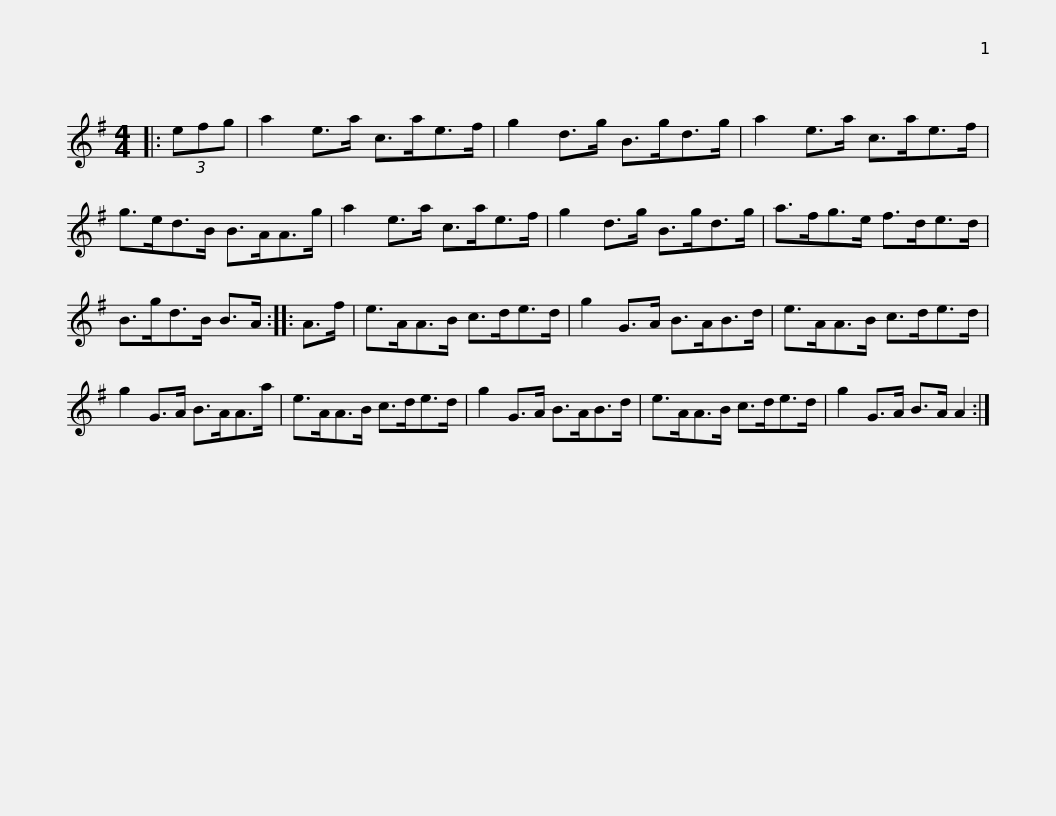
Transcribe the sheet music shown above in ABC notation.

X:1
L:1/8
M:4/4
I:linebreak $
K:G
V:1 treble
V:1
|: (3efg | a2 e>a c>ae>f | g2 d>g B>gd>g | a2 e>a c>ae>f | g>ed>B B>AA>g |$ %5
 a2 e>a c>ae>f | g2 d>g B>gd>g | a>fg>e f>de>d | B>gd>B B>A :: A>f |$ %10
 e>AA>B c>de>d | g2 G>A B>AB>d | e>AA>B c>de>d | g2 G>A B>AA>a | e>AA>B c>de>d |$ %15
 g2 G>A B>AB>d | e>AA>B c>de>d | g2 G>A B>A A2 :| %18
